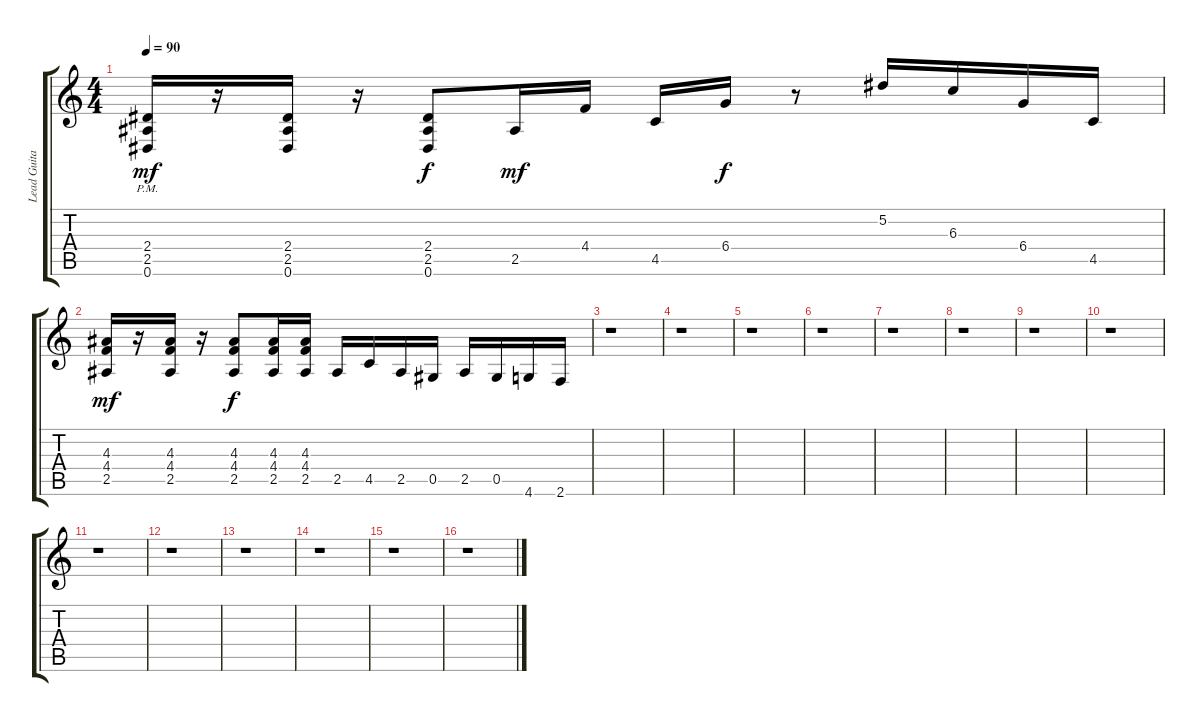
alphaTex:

\track ("Lead Guitar" "Lead Guita") {instrument electricguitarjazz}
\staff {score tabs}
\tuning (Eb4 Bb3 Gb3 Db3 Ab2 Eb2) {hide}
\ts (4 4)
\tempo 90
\clef g2
\ks c
(2.4 2.5{pm} 0.6{pm}).16{dy mf} r.16 (2.4 2.5 0.6).16 r.16 (2.4 2.5 0.6).8{dy f} 2.5.16{dy mf} 4.4.16 4.5.16 6.4.16{dy f} r.8 5.2.16 6.3.16 6.4.16 4.5.16 |
(4.3 4.4 2.5).16{dy mf} r.16 (4.3 4.4 2.5).16 r.16 (4.3 4.4 2.5).8{dy f} (4.3 4.4 2.5).16 (4.3 4.4 2.5).16 2.5.16 4.5.16 2.5.16 0.5.16 2.5.16 0.5.16 4.6.16 2.6.16 |
r.1 |
r.1 |
r.1 |
r.1 |
r.1 |
r.1 |
r.1 |
r.1 |
r.1 |
r.1 |
r.1 |
r.1 |
r.1 |
r.1
